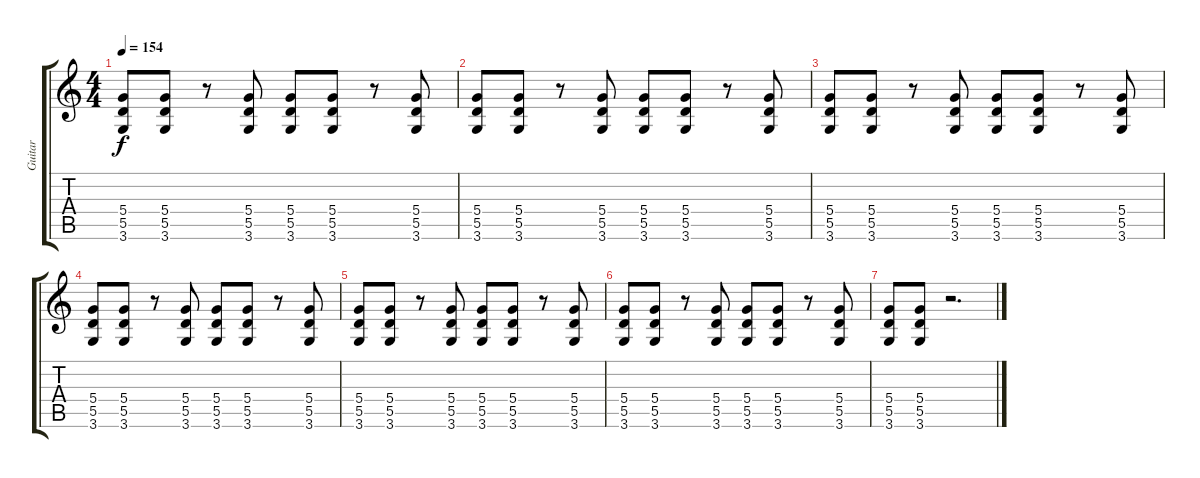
\track ("Guitar" "Guitar") {instrument distortionguitar}
\staff {score tabs}
\tuning (E4 B3 G3 D3 A2 E2) {hide}
\ts (4 4)
\tempo 154
\clef g2
\ks c
(5.4 5.5 3.6).8{dy f} (5.4 5.5 3.6).8 r.8 (5.4 5.5 3.6).8 (5.4 5.5 3.6).8 (5.4 5.5 3.6).8 r.8 (5.4 5.5 3.6).8 |
(5.4 5.5 3.6).8 (5.4 5.5 3.6).8 r.8 (5.4 5.5 3.6).8 (5.4 5.5 3.6).8 (5.4 5.5 3.6).8 r.8 (5.4 5.5 3.6).8 |
(5.4 5.5 3.6).8 (5.4 5.5 3.6).8 r.8 (5.4 5.5 3.6).8 (5.4 5.5 3.6).8 (5.4 5.5 3.6).8 r.8 (5.4 5.5 3.6).8 |
(5.4 5.5 3.6).8 (5.4 5.5 3.6).8 r.8 (5.4 5.5 3.6).8 (5.4 5.5 3.6).8 (5.4 5.5 3.6).8 r.8 (5.4 5.5 3.6).8 |
(5.4 5.5 3.6).8 (5.4 5.5 3.6).8 r.8 (5.4 5.5 3.6).8 (5.4 5.5 3.6).8 (5.4 5.5 3.6).8 r.8 (5.4 5.5 3.6).8 |
(5.4 5.5 3.6).8 (5.4 5.5 3.6).8 r.8 (5.4 5.5 3.6).8 (5.4 5.5 3.6).8 (5.4 5.5 3.6).8 r.8 (5.4 5.5 3.6).8 |
(5.4 5.5 3.6).8 (5.4 5.5 3.6).8 r.2{d}
